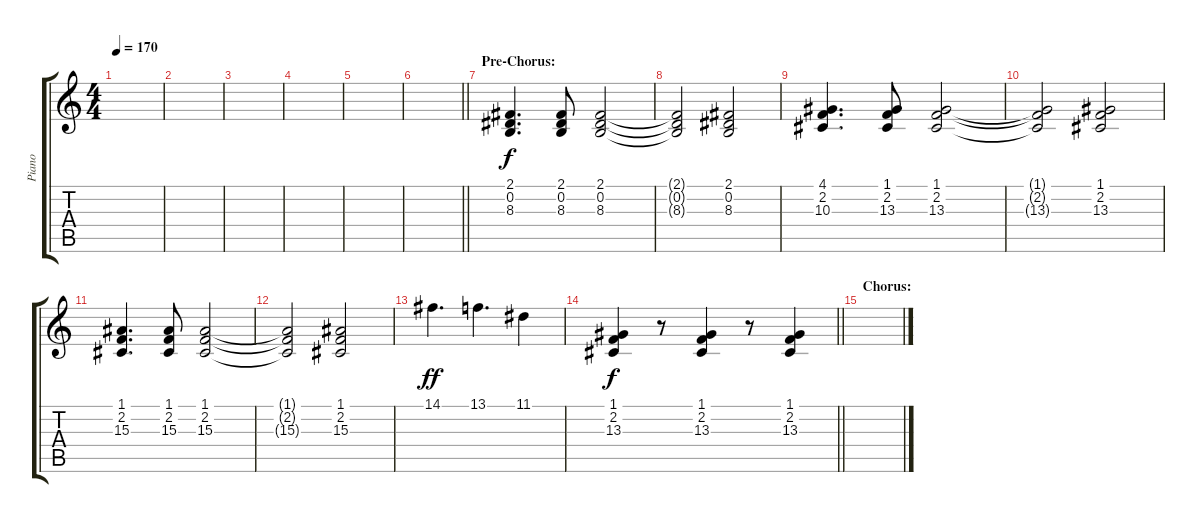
\track ("Piano" "Piano") {instrument brightacousticpiano}
\staff {score tabs}
\tuning (E4 B3 G3 D3 A2 E2) {hide}
\ts (4 4)
\tempo 170
\clef g2
\ks c
|
|
|
|
|
\barLineRight lightlight
|
\section ("" "Pre-Chorus:")
(2.1 0.2 8.3).4{d} (2.1 0.2 8.3).8 (2.1 0.2 8.3).2 |
(2.1{t} 0.2{t} 8.3{t}).2 (2.1 0.2 8.3).2 |
(4.1 2.2 10.3).4{d} (1.1 2.2 13.3).8 (1.1 2.2 13.3).2 |
(1.1{t} 2.2{t} 13.3{t}).2 (1.1 2.2 13.3).2 |
(1.1 2.2 15.3).4{d} (1.1 2.2 15.3).8 (1.1 2.2 15.3).2 |
(1.1{t} 2.2{t} 15.3{t}).2 (1.1 2.2 15.3).2 |
14.1.4{d dy ff} 13.1.4{d} 11.1.4 |
\barLineRight lightlight
(1.1 2.2 13.3).4{dy f} r.8 (1.1 2.2 13.3).4 r.8 (1.1 2.2 13.3).4 |
\section ("" "Chorus:")
